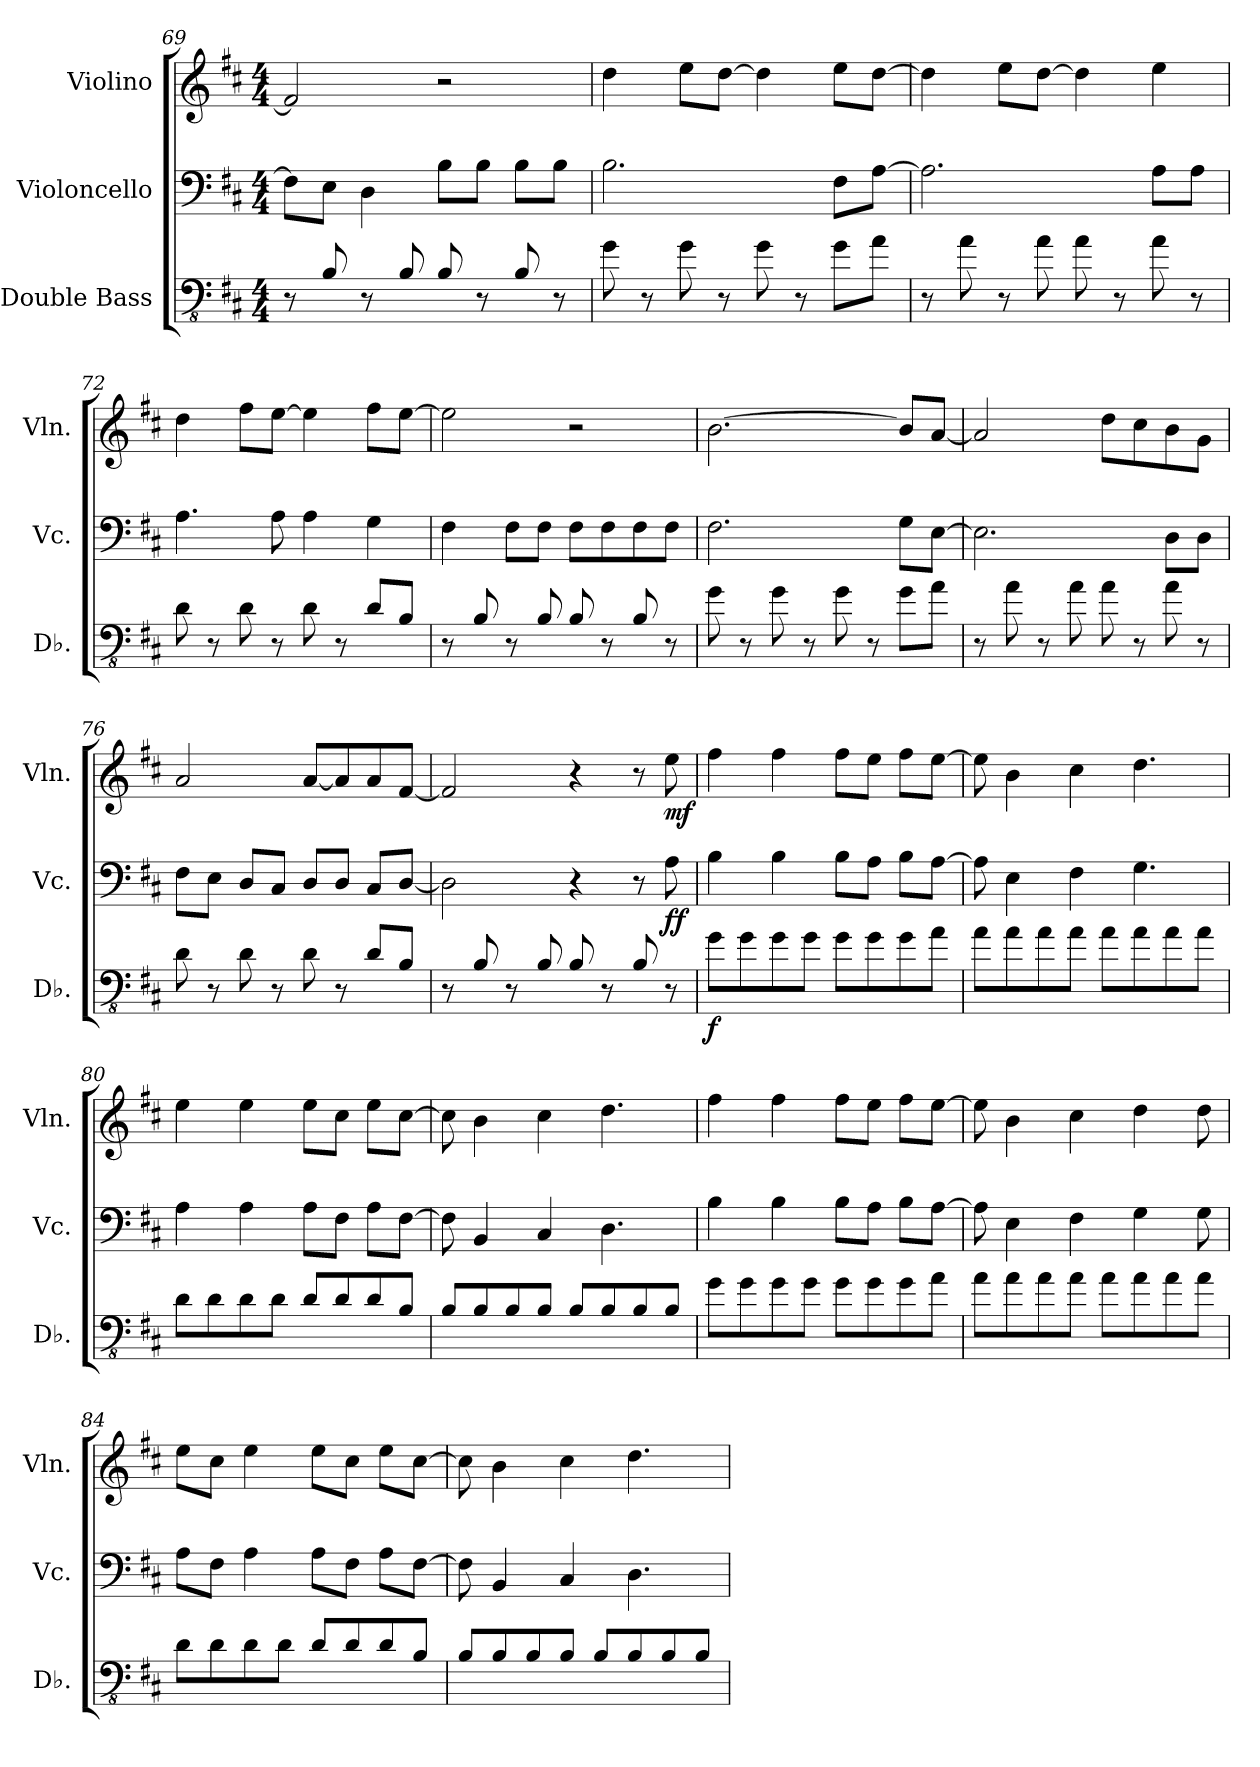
**kern	**dynam	**kern	**dynam	**kern	**dynam
*part3	*part3	*part2	*part2	*part1	*part1
*staff3	*staff3	*staff2	*staff2	*staff1	*staff1
*I"Double Bass	*	*I"Violoncello	*	*I"Violino	*
*I'Db.	*	*I'Vc.	*	*I'Vln.	*
*clefFv4	*	*clefF4	*	*clefG2	*
*ITrd7c12	*	*	*	*	*
*k[f#c#]	*	*k[f#c#]	*	*k[f#c#]	*
*M4/4	*	*M4/4	*	*M4/4	*
=69	=69	=69	=69	=69	=69
8r	.	8F#\L]	.	2f#/]	.
8BBB/	.	8E\J	.	.	.
8r	.	4D\	.	.	.
8BBB/	.	.	.	.	.
8BBB/	.	8B\L	.	2r	.
8r	.	8B\J	.	.	.
8BBB/	.	8B\L	.	.	.
8r	.	8B\J	.	.	.
=70	=70	=70	=70	=70	=70
8GG\	.	2.B\	.	4dd\	.
8r	.	.	.	.	.
8GG\	.	.	.	8ee\L	.
8r	.	.	.	[8dd\J	.
8GG\	.	.	.	4dd\]	.
8r	.	.	.	.	.
8GG\L	.	8F#\L	.	8ee\L	.
8AA\J	.	[8A\J	.	[8dd\J	.
=71	=71	=71	=71	=71	=71
8r	.	2.A\]	.	4dd\]	.
8AA\	.	.	.	.	.
8r	.	.	.	8ee\L	.
8AA\	.	.	.	[8dd\J	.
8AA\	.	.	.	4dd\]	.
8r	.	.	.	.	.
8AA\	.	8A\L	.	4ee\	.
8r	.	8A\J	.	.	.
=72	=72	=72	=72	=72	=72
8DD\	.	4.A\	.	4dd\	.
8r	.	.	.	.	.
8DD\	.	.	.	8ff#\L	.
8r	.	8A\	.	[8ee\J	.
8DD\	.	4A\	.	4ee\]	.
8r	.	.	.	.	.
8DD/L	.	4G\	.	8ff#\L	.
8BBB/J	.	.	.	[8ee\J	.
!!LO:LB:g=z
=73	=73	=73	=73	=73	=73
8r	.	4F#\	.	2ee\]	.
8BBB/	.	.	.	.	.
8r	.	8F#\L	.	.	.
8BBB/	.	8F#\J	.	.	.
8BBB/	.	8F#\L	.	2r	.
8r	.	8F#\	.	.	.
8BBB/	.	8F#\	.	.	.
8r	.	8F#\J	.	.	.
=74	=74	=74	=74	=74	=74
8GG\	.	2.F#\	.	[2.b\	.
8r	.	.	.	.	.
8GG\	.	.	.	.	.
8r	.	.	.	.	.
8GG\	.	.	.	.	.
8r	.	.	.	.	.
8GG\L	.	8G\L	.	8b/L]	.
8AA\J	.	[8E\J	.	[8a/J	.
=75	=75	=75	=75	=75	=75
8r	.	2.E\]	.	2a/]	.
8AA\	.	.	.	.	.
8r	.	.	.	.	.
8AA\	.	.	.	.	.
8AA\	.	.	.	8dd\L	.
8r	.	.	.	8cc#\	.
8AA\	.	8D\L	.	8b\	.
8r	.	8D\J	.	8g\J	.
=76	=76	=76	=76	=76	=76
8DD\	.	8F#\L	.	2a/	.
8r	.	8E\J	.	.	.
8DD\	.	8D/L	.	.	.
8r	.	8C#/J	.	.	.
8DD\	.	8D/L	.	[8a/L	.
8r	.	8D/J	.	8a/]	.
8DD/L	.	8C#/L	.	8a/	.
8BBB/J	.	[8D/J	.	[8f#/J	.
!!LO:LB:g=z
=77	=77	=77	=77	=77	=77
8r	.	2D\]	.	2f#/]	.
8BBB/	.	.	.	.	.
8r	.	.	.	.	.
8BBB/	.	.	.	.	.
8BBB/	.	4r	.	4r	.
8r	.	.	.	.	.
8BBB/	.	8r	.	8r	.
!	!	!	!LO:DY:b	!	!LO:DY:b
8r	.	8A\	ff	8ee\	mf
=78	=78	=78	=78	=78	=78
!	!LO:DY:b	!	!	!	!
8GG\L	f	4B\	.	4ff#\	.
8GG\	.	.	.	.	.
8GG\	.	4B\	.	4ff#\	.
8GG\J	.	.	.	.	.
8GG\L	.	8B\L	.	8ff#\L	.
8GG\	.	8A\J	.	8ee\J	.
8GG\	.	8B\L	.	8ff#\L	.
8AA\J	.	[8A\J	.	[8ee\J	.
=79	=79	=79	=79	=79	=79
8AA\L	.	8A\]	.	8ee\]	.
8AA\	.	4E\	.	4b\	.
8AA\	.	.	.	.	.
8AA\J	.	4F#\	.	4cc#\	.
8AA\L	.	.	.	.	.
8AA\	.	4.G\	.	4.dd\	.
8AA\	.	.	.	.	.
8AA\J	.	.	.	.	.
=80	=80	=80	=80	=80	=80
8DD\L	.	4A\	.	4ee\	.
8DD\	.	.	.	.	.
8DD\	.	4A\	.	4ee\	.
8DD\J	.	.	.	.	.
8DD/L	.	8A\L	.	8ee\L	.
8DD/	.	8F#\J	.	8cc#\J	.
8DD/	.	8A\L	.	8ee\L	.
8BBB/J	.	[8F#\J	.	[8cc#\J	.
!!LO:LB:g=z
=81	=81	=81	=81	=81	=81
8BBB/L	.	8F#\]	.	8cc#\]	.
8BBB/	.	4BB/	.	4b\	.
8BBB/	.	.	.	.	.
8BBB/J	.	4C#/	.	4cc#\	.
8BBB/L	.	.	.	.	.
8BBB/	.	4.D\	.	4.dd\	.
8BBB/	.	.	.	.	.
8BBB/J	.	.	.	.	.
=82	=82	=82	=82	=82	=82
8GG\L	.	4B\	.	4ff#\	.
8GG\	.	.	.	.	.
8GG\	.	4B\	.	4ff#\	.
8GG\J	.	.	.	.	.
8GG\L	.	8B\L	.	8ff#\L	.
8GG\	.	8A\J	.	8ee\J	.
8GG\	.	8B\L	.	8ff#\L	.
8AA\J	.	[8A\J	.	[8ee\J	.
=83	=83	=83	=83	=83	=83
8AA\L	.	8A\]	.	8ee\]	.
8AA\	.	4E\	.	4b\	.
8AA\	.	.	.	.	.
8AA\J	.	4F#\	.	4cc#\	.
8AA\L	.	.	.	.	.
8AA\	.	4G\	.	4dd\	.
8AA\	.	.	.	.	.
8AA\J	.	8G\	.	8dd\	.
=84	=84	=84	=84	=84	=84
8DD\L	.	8A\L	.	8ee\L	.
8DD\	.	8F#\J	.	8cc#\J	.
8DD\	.	4A\	.	4ee\	.
8DD\J	.	.	.	.	.
8DD/L	.	8A\L	.	8ee\L	.
8DD/	.	8F#\J	.	8cc#\J	.
8DD/	.	8A\L	.	8ee\L	.
8BBB/J	.	[8F#\J	.	[8cc#\J	.
=85	=85	=85	=85	=85	=85
8BBB/L	.	8F#\]	.	8cc#\]	.
8BBB/	.	4BB/	.	4b\	.
8BBB/	.	.	.	.	.
8BBB/J	.	4C#/	.	4cc#\	.
8BBB/L	.	.	.	.	.
8BBB/	.	4.D\	.	4.dd\	.
8BBB/	.	.	.	.	.
8BBB/J	.	.	.	.	.
=	=	=	=	=	=
*-	*-	*-	*-	*-	*-
